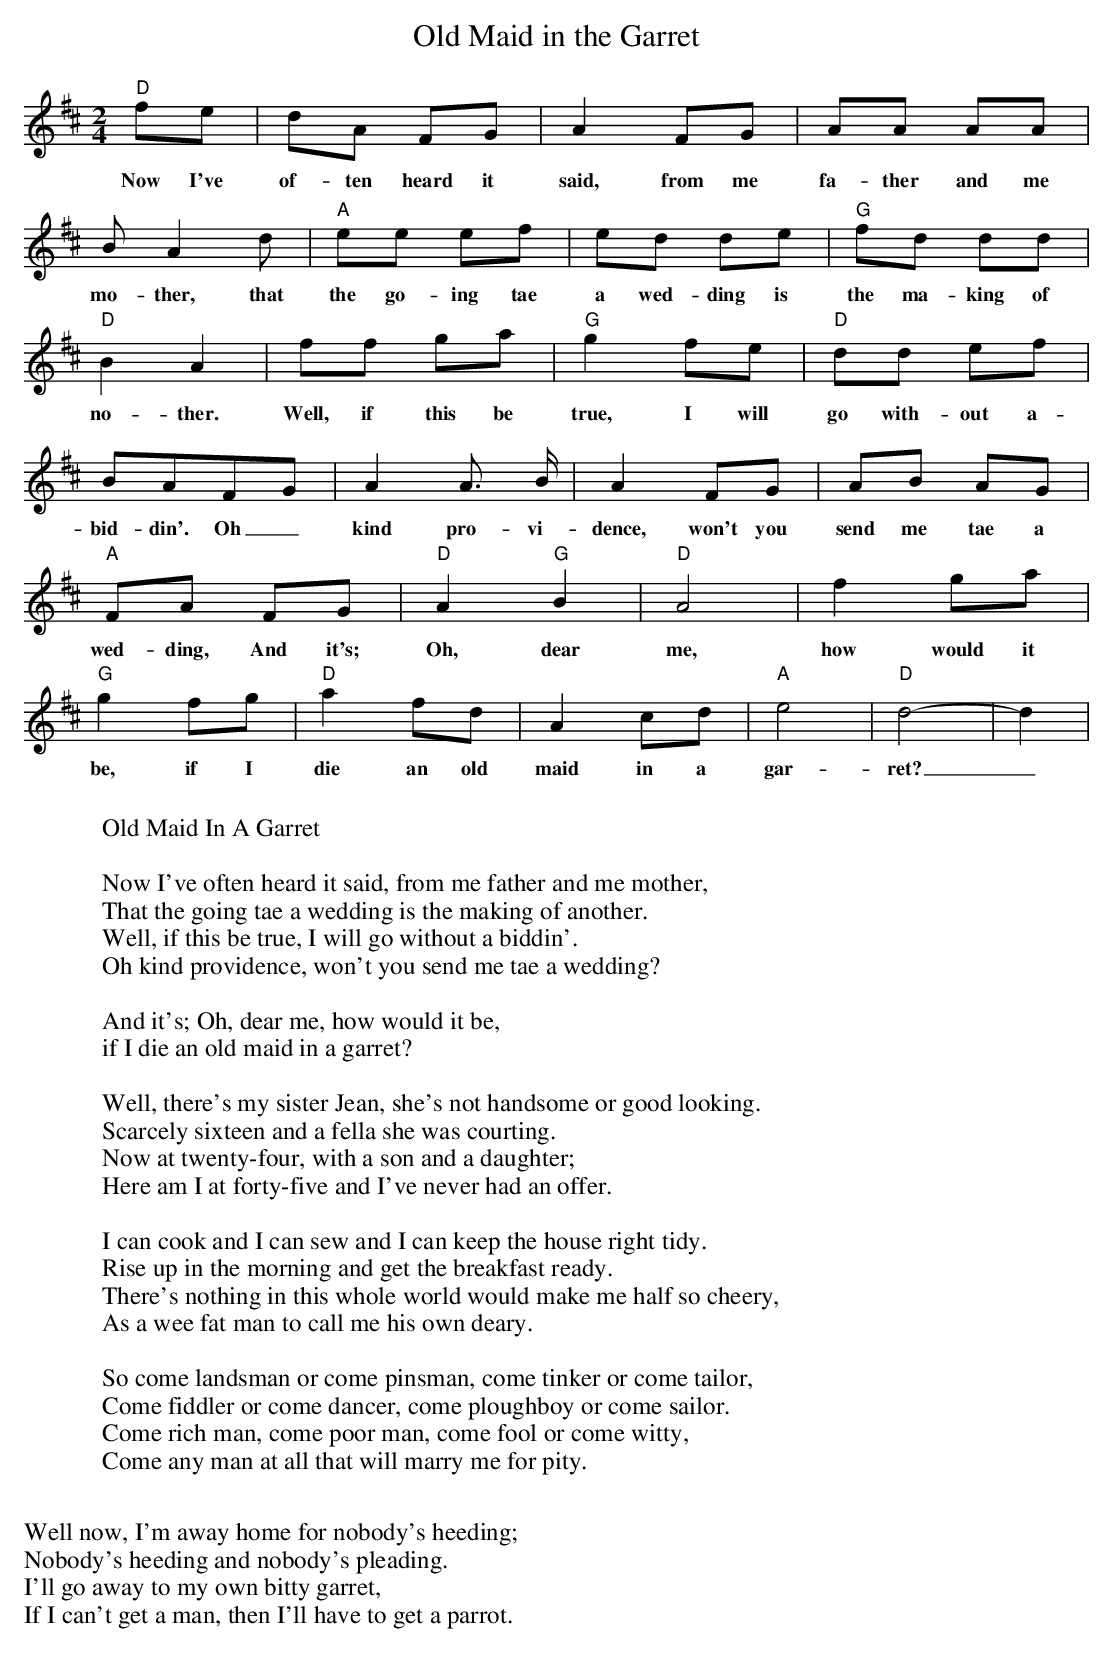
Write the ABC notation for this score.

X:1
T:Old Maid in the Garret
M:2/4
L:1/8
K:D      %transposed from F
"D"fe | dA FG | A2 FG | AA AA |
w:Now I've of-ten heard it said, from me fa-ther and me
 B A2 d | "A"ee ef | ed de | "G"fd dd |
w:mo-ther, that the go-ing tae a wed-ding is the ma-king of a-
 "D"B2 A2 | ff ga | "G"g2 fe | "D"dd ef |
w:no-ther. Well, if this be true, I will go with-out a-
BAF-G | A2 A3/2 B/2 | A2 FG | AB AG |
w:bid-din'. Oh_ kind pro-vi-dence, won't you send me tae a
"A"FA FG | "D"A2 "G"B2 | "D"A4 | f2 ga |
w: wed-ding, And it's; Oh, dear me, how would it
"G"g2 fg | "D"a2 fd | A2 cd | "A"e4 | "D"d4- | d2 |
w:be,  if I die an old maid in a gar-ret?_
W:
W:Old Maid In A Garret
W:
W:Now I've often heard it said, from me father and me mother,
W:That the going tae a wedding is the making of another.
W:Well, if this be true, I will go without a biddin'.
W:Oh kind providence, won't you send me tae a wedding?
W:
W:  And it's; Oh, dear me, how would it be,
W:  if I die an old maid in a garret?
W:
W:Well, there's my sister Jean, she's not handsome or good looking.
W:Scarcely sixteen and a fella she was courting.
W:Now at twenty-four, with a son and a daughter;
W:Here am I at forty-five and I've never had an offer.
W:
W:I can cook and I can sew and I can keep the house right tidy.
W:Rise up in the morning and get the breakfast ready.
W:There's nothing in this whole world would make me half so cheery,
W:As a wee fat man to call me his own deary.
W:
W:So come landsman or come pinsman, come tinker or come tailor,
W:Come fiddler or come dancer, come ploughboy or come sailor.
W:Come rich man, come poor man, come fool or come witty,
W:Come any man at all that will marry me for pity.
W:
W:Well now, I'm away home for nobody's heeding;
W:Nobody's heeding and nobody's pleading.
W:I'll go away to my own bitty garret,
W:If I can't get a man, then I'll have to get a parrot.
